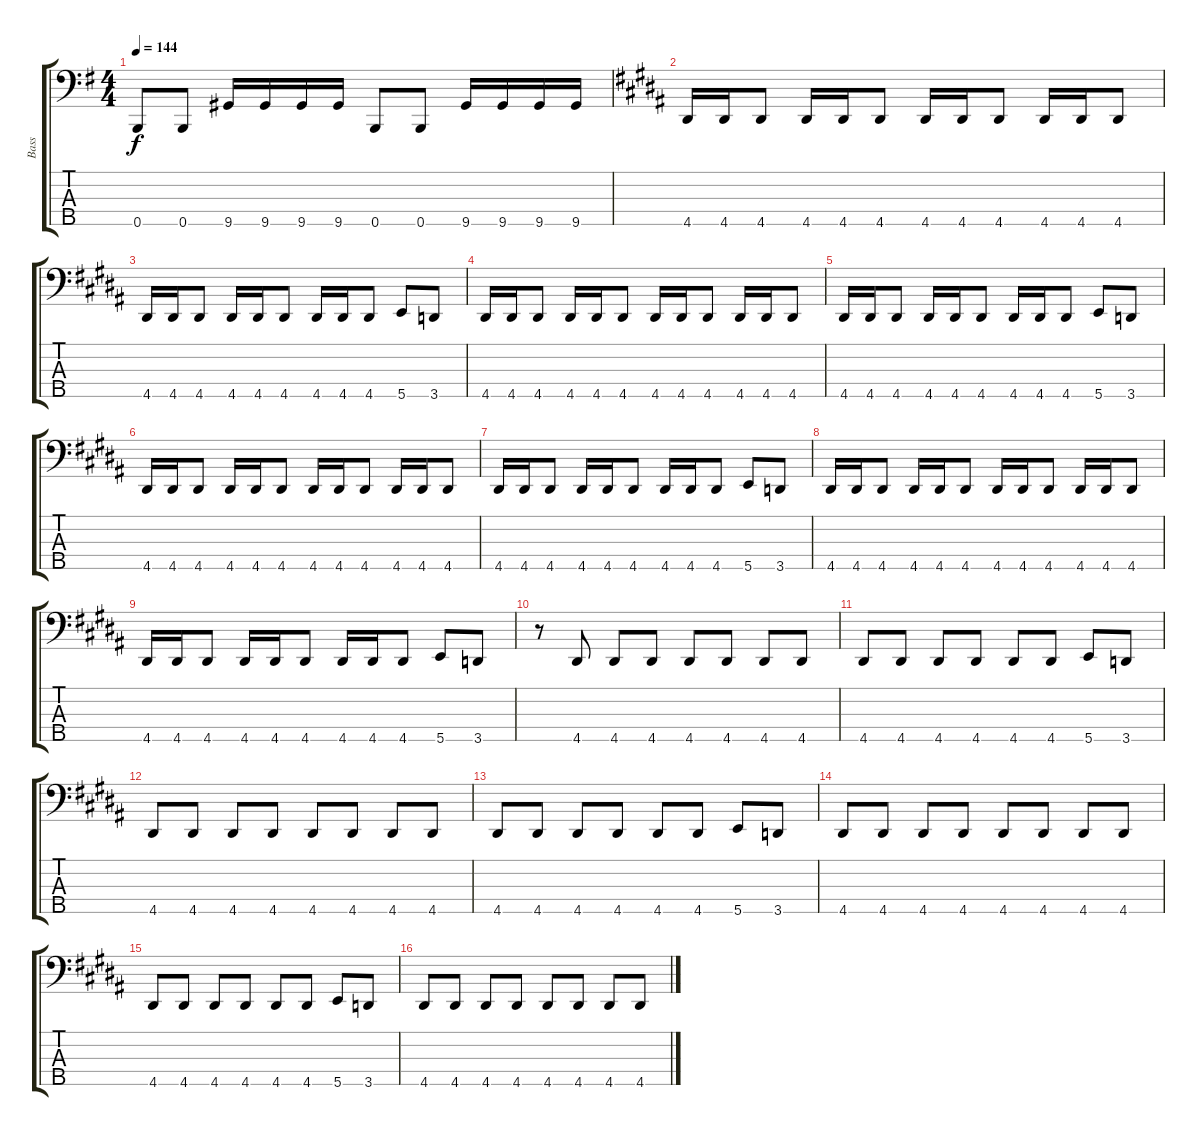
\track ("Bass" "Bass") {instrument electricbasspick}
\staff {score tabs}
\tuning (G2 D2 A1 E1 B0) {hide}
\ts (4 4)
\tempo 144
\clef f4
\ks eminor
0.5.8{dy f} 0.5.8 9.5.16 9.5.16 9.5.16 9.5.16 0.5.8 0.5.8 9.5.16 9.5.16 9.5.16 9.5.16 |
\ks g#minor
4.5.16 4.5.16 4.5.8 4.5.16 4.5.16 4.5.8 4.5.16 4.5.16 4.5.8 4.5.16 4.5.16 4.5.8 |
4.5.16 4.5.16 4.5.8 4.5.16 4.5.16 4.5.8 4.5.16 4.5.16 4.5.8 5.5.8 3.5.8 |
4.5.16 4.5.16 4.5.8 4.5.16 4.5.16 4.5.8 4.5.16 4.5.16 4.5.8 4.5.16 4.5.16 4.5.8 |
4.5.16 4.5.16 4.5.8 4.5.16 4.5.16 4.5.8 4.5.16 4.5.16 4.5.8 5.5.8 3.5.8 |
4.5.16 4.5.16 4.5.8 4.5.16 4.5.16 4.5.8 4.5.16 4.5.16 4.5.8 4.5.16 4.5.16 4.5.8 |
4.5.16 4.5.16 4.5.8 4.5.16 4.5.16 4.5.8 4.5.16 4.5.16 4.5.8 5.5.8 3.5.8 |
4.5.16 4.5.16 4.5.8 4.5.16 4.5.16 4.5.8 4.5.16 4.5.16 4.5.8 4.5.16 4.5.16 4.5.8 |
4.5.16 4.5.16 4.5.8 4.5.16 4.5.16 4.5.8 4.5.16 4.5.16 4.5.8 5.5.8 3.5.8 |
r.8 4.5.8 4.5.8 4.5.8 4.5.8 4.5.8 4.5.8 4.5.8 |
4.5.8 4.5.8 4.5.8 4.5.8 4.5.8 4.5.8 5.5.8 3.5.8 |
4.5.8 4.5.8 4.5.8 4.5.8 4.5.8 4.5.8 4.5.8 4.5.8 |
4.5.8 4.5.8 4.5.8 4.5.8 4.5.8 4.5.8 5.5.8 3.5.8 |
4.5.8 4.5.8 4.5.8 4.5.8 4.5.8 4.5.8 4.5.8 4.5.8 |
4.5.8 4.5.8 4.5.8 4.5.8 4.5.8 4.5.8 5.5.8 3.5.8 |
4.5.8 4.5.8 4.5.8 4.5.8 4.5.8 4.5.8 4.5.8 4.5.8
